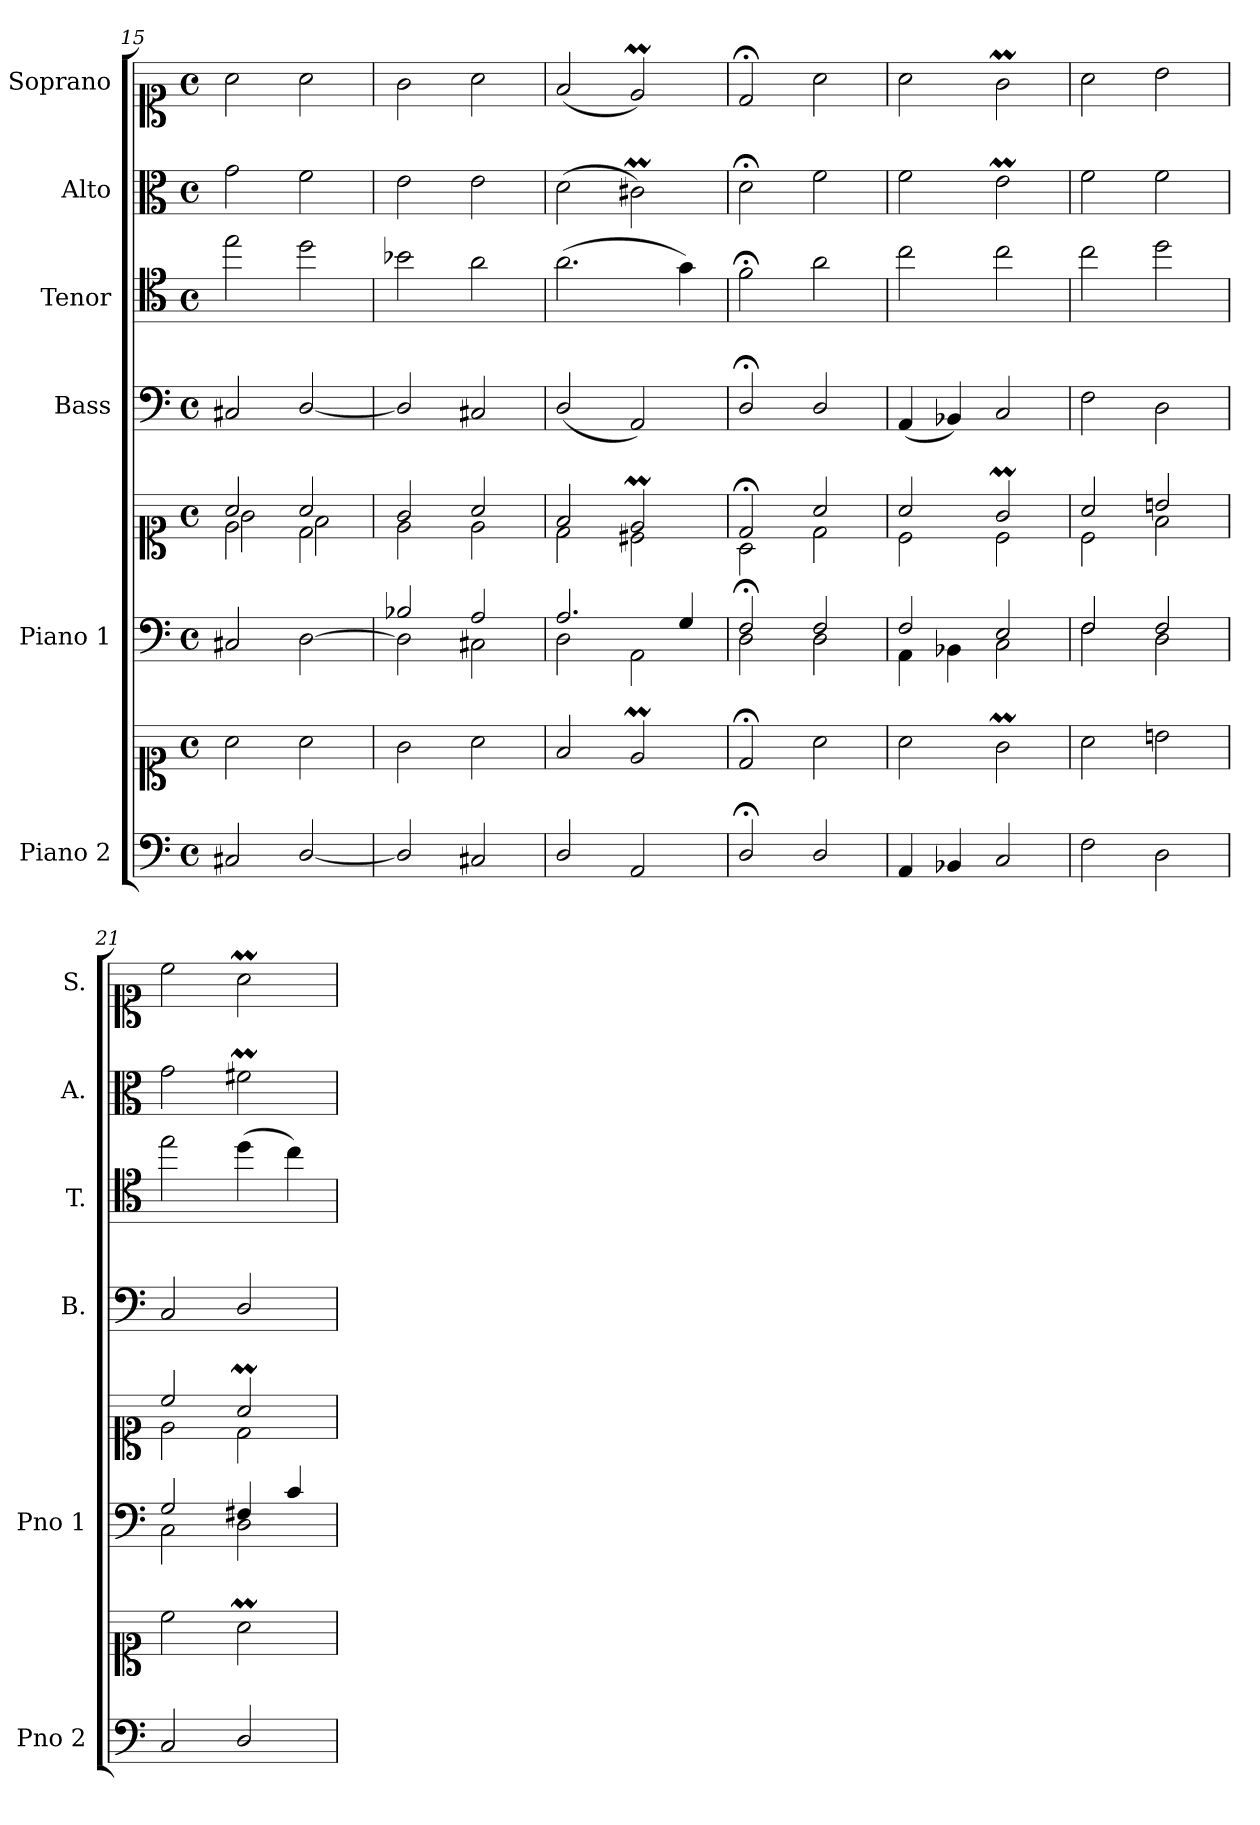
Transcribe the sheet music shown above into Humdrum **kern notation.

**kern	**kern	**kern	**kern	**kern	**kern	**kern	**kern
*part6	*part6	*part5	*part5	*part4	*part3	*part2	*part1
*staff8	*staff7	*staff6	*staff5	*staff4	*staff3	*staff2	*staff1
*I"Piano 2	*	*I"Piano 1	*	*I"Bass	*I"Tenor	*I"Alto	*I"Soprano
*I'Pno 2	*	*I'Pno 1	*	*I'B.	*I'T.	*I'A.	*I'S.
!!LO:PB:g=z
*clefF4	*clefC1	*clefF4	*clefC1	*clefF4	*clefC4	*clefC3	*clefC1
*	*	*	*	*	*ITrd7c12	*	*
*k[]	*k[]	*k[]	*k[]	*k[]	*k[]	*k[]	*k[]
*M4/4	*M4/4	*M4/4	*M4/4	*M4/4	*M4/4	*M4/4	*M4/4
*met(c)	*met(c)	*met(c)	*met(c)	*met(c)	*met(c)	*met(c)	*met(c)
=15	=15	=15	=15	=15	=15	=15	=15
*	*	*	*^	*	*	*	*
*	*	*	*	*^	*	*	*	*
2C#X/	2a\	2C#X/	2a/	2e\	2g\	2C#X/	2e\	2g\	2a\
[<2D/	2a\	[<2D\	2a/	2d\	2f\	[<2D/	2d\	2f\	2a\
*	*	*	*	*v	*v	*	*	*	*
=16	=16	=16	=16	=16	=16	=16	=16	=16
*	*	*^	*	*	*	*	*	*
2D/]	2g\	2B-X/	2D\]	2g/	2e\	2D/]	2B-X\	2e\	2g\
2C#X/	2a\	2A/	2C#X\	2a/	2e\	2C#X/	2A\	2e\	2a\
=17	=17	=17	=17	=17	=17	=17	=17	=17	=17
2D/	2f/	2.A/	2D\	2f/	2d\	(2D/	(2.A\	(2d\	(2f/
2AA/	2em/	.	2AA\	2em/	2c#X\	2AA/)	.	2c#Xm\)	2em/)
.	.	4G/	.	.	.	.	4G\)	.	.
=18	=18	=18	=18	=18	=18	=18	=18	=18	=18
2D;/	2d;</	2F;/	2D\	2d;</	2A\	2D;</	2F;<\	2d;<\	2d;</
2D/	2a\	2F/	2D\	2a/	2d\	2D/	2A\	2f\	2a\
=19	=19	=19	=19	=19	=19	=19	=19	=19	=19
4AA/	2a\	2F/	4AA\	2a/	2c\	(4AA/	2c\	2f\	2a\
4BB-X/	.	.	4BB-X\	.	.	4BB-X/)	.	.	.
2C/	2gM\	2E/	2C\	2gM/	2c\	2C/	2c\	2em\	2gM\
=20	=20	=20	=20	=20	=20	=20	=20	=20	=20
2F\	2a\	2F/	2F\	2a/	2c\	2F\	2c\	2f\	2a\
2D\	2bn\	2F/	2D\	2bn/	2f\	2D\	2d\	2f\	2b\
=21	=21	=21	=21	=21	=21	=21	=21	=21	=21
2C/	2cc\	2G/	2C\	2cc/	2e\	2C/	2e\	2g\	2cc\
2D/	2aM\	4F#X/	2D\	2aM/	2d\	2D/	(4d\	2f#Xm\	2aM\
.	.	4c/	.	.	.	.	4c\)	.	.
*	*	*v	*v	*	*	*	*	*	*
*	*	*	*v	*v	*	*	*	*
=	=	=	=	=	=	=	=
*-	*-	*-	*-	*-	*-	*-	*-
